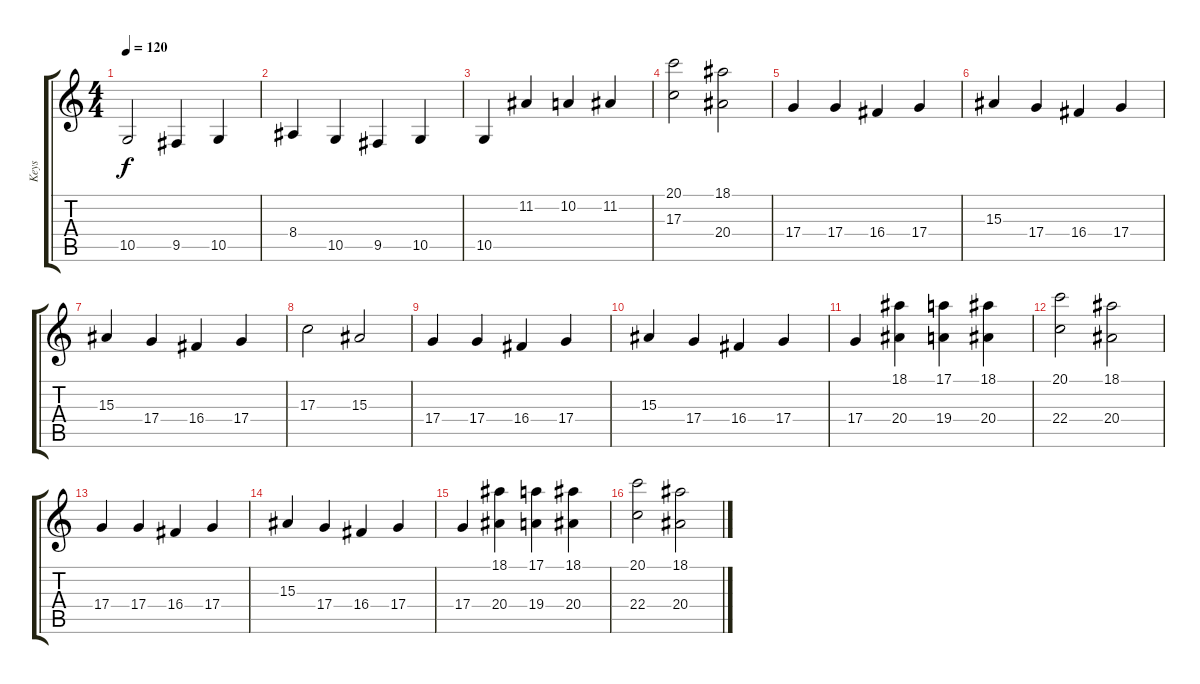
\track ("Keys" "Keys") {instrument stringensemble1}
\staff {score tabs}
\tuning (E4 B3 G3 D3 A2 E2) {hide}
\ts (4 4)
\tempo 120
\clef g2
\ks c
10.5.2{dy f} 9.5.4 10.5.4 |
8.4.4 10.5.4 9.5.4 10.5.4 |
10.5.4 11.2.4 10.2.4 11.2.4 |
(20.1 17.3).2 (18.1 20.4).2 |
17.4.4 17.4.4 16.4.4 17.4.4 |
15.3.4 17.4.4 16.4.4 17.4.4 |
15.3.4 17.4.4 16.4.4 17.4.4 |
17.3.2 15.3.2 |
17.4.4 17.4.4 16.4.4 17.4.4 |
15.3.4 17.4.4 16.4.4 17.4.4 |
17.4.4 (18.1 20.4).4 (17.1 19.4).4 (18.1 20.4).4 |
(20.1 22.4).2 (18.1 20.4).2 |
17.4.4 17.4.4 16.4.4 17.4.4 |
15.3.4 17.4.4 16.4.4 17.4.4 |
17.4.4 (18.1 20.4).4 (17.1 19.4).4 (18.1 20.4).4 |
(20.1 22.4).2 (18.1 20.4).2
